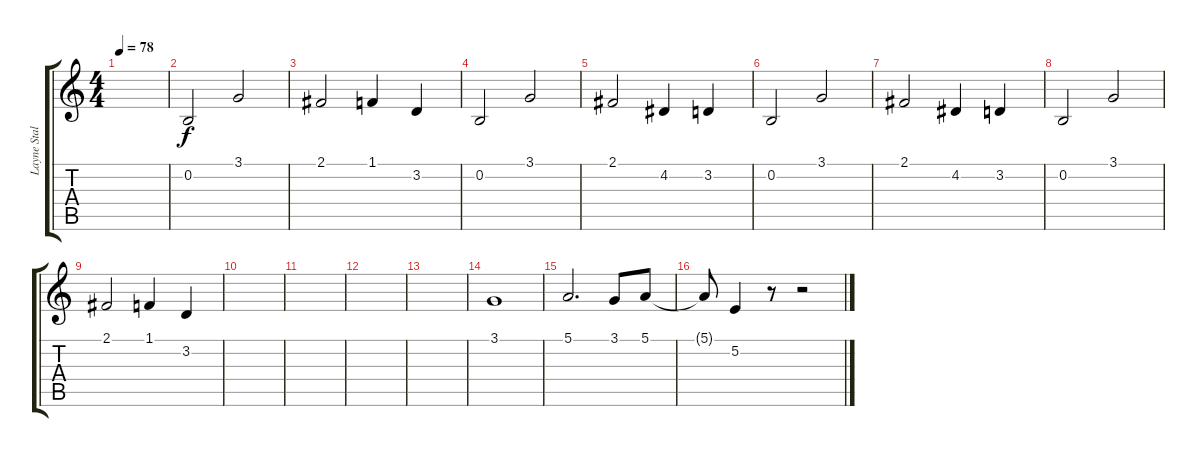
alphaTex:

\track ("Layne Staley - Lead Vocals" "Layne Stal") {instrument lead1square}
\staff {score tabs}
\tuning (E4 B3 G3 D3 A2 D2) {hide}
\ts (4 4)
\tempo 78
\clef g2
\ks c
|
0.2.2 3.1.2 |
2.1.2 1.1.4 3.2.4 |
0.2.2 3.1.2 |
2.1.2 4.2.4 3.2.4 |
0.2.2 3.1.2 |
2.1.2 4.2.4 3.2.4 |
0.2.2 3.1.2 |
2.1.2 1.1.4 3.2.4 |
|
|
|
|
3.1.1 |
5.1.2{d} 3.1.8 5.1.8 |
5.1{t}.8 5.2.4 r.8 r.2
